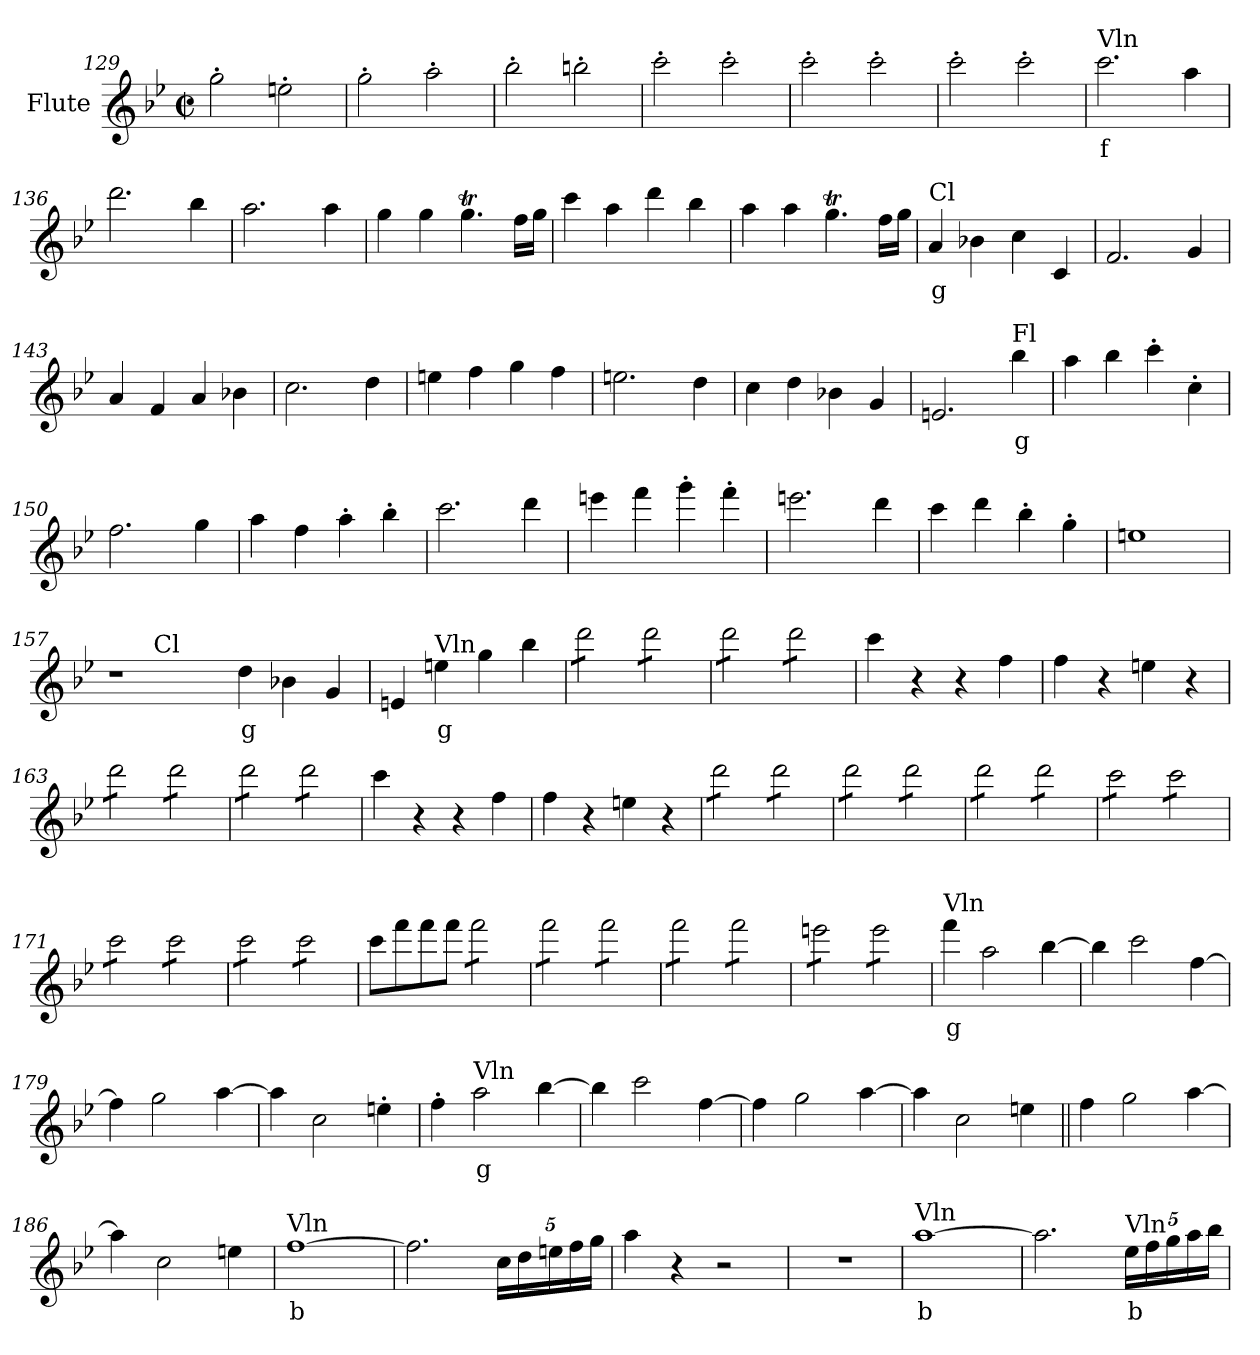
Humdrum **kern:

**kern	**text
*part1	*part1
*staff1	*staff1
*I"Flute	*
*I'Fl	*
*clefG2	*
*k[b-e-]	*
*M2/2	*
*met(c|)	*
=129	=129
2gg'	.
2een'	.
=130	=130
2gg'	.
2aa'	.
=131	=131
2bb-'	.
2bbn'	.
=132	=132
2ccc'	.
2ccc'	.
=133	=133
2ccc'	.
2ccc'	.
!!LO:PB:g=z
=134	=134
2ccc'	.
2ccc'	.
=135	=135
!LO:TX:a:t=Vln	!
!	!LO:LY:b:color=#FF0000
2.ccc	f
4aa	.
=136	=136
2.ddd	.
4bb-	.
=137	=137
2.aa	.
4aa	.
=138	=138
4gg	.
4gg	.
4.ggT	.
16ff\LL	.
16gg\JJ	.
=139	=139
4ccc	.
4aa	.
4ddd	.
4bb-	.
=140	=140
4aa	.
4aa	.
4.ggT	.
16ff\LL	.
16gg\JJ	.
=141	=141
!LO:TX:a:t=Cl	!
!	!LO:LY:b:color=#FF0000
4a	g
4b-X	.
4cc	.
4c	.
=142	=142
2.f	.
4g	.
=143	=143
4a	.
4f	.
4a	.
4b-X	.
!!LO:PB:g=z
=144	=144
2.cc	.
4dd	.
=145	=145
4ee	.
4ff	.
4gg	.
4ff	.
=146	=146
2.ee	.
4dd	.
=147	=147
4cc	.
4dd	.
4b-X	.
4g	.
=148	=148
2.e	.
!LO:TX:a:t=Fl	!
!	!LO:LY:b:color=#FF0000
4bb-	g
=149	=149
4aa	.
4bb-	.
4ccc'	.
4cc'	.
=150	=150
2.ff	.
4gg	.
=151	=151
4aa	.
4ff	.
4aa'	.
4bb-'	.
!!LO:PB:g=z
=152	=152
2.ccc	.
4ddd	.
=153	=153
4eeen	.
4fff	.
4ggg'	.
4fff'	.
=154	=154
2.eeen	.
4ddd	.
=155	=155
4ccc	.
4ddd	.
4bb-'	.
4gg'	.
=156	=156
1een	.
=157	=157
*^	*
1r	4ryy	.
!	!LO:TX:a:t=Cl	!
.	1.ryy	.
!	!	!LO:LY:b:color=#FF0000
4dd	.	g
4b-X	.	.
4g	.	.
*v	*v	*
!!LO:PB:g=z
=158	=158
4e	.
!LO:TX:a:t=Vln	!
!	!LO:LY:b:color=#FF0000
4een	g
4gg	.
4bb-	.
=159	=159
*tremolo	*
8dddL	.
8ddd	.
8ddd	.
8dddJ	.
8dddL	.
8ddd	.
8ddd	.
8dddJ	.
=160	=160
8dddL	.
8ddd	.
8ddd	.
8dddJ	.
8dddL	.
8ddd	.
8ddd	.
8dddJ	.
*Xtremolo	*
=161	=161
4ccc\	.
4r	.
4r	.
4ff\	.
=162	=162
4ff\	.
4r	.
4een\	.
4r	.
=163	=163
*tremolo	*
8dddL	.
8ddd	.
8ddd	.
8dddJ	.
8dddL	.
8ddd	.
8ddd	.
8dddJ	.
=164	=164
8dddL	.
8ddd	.
8ddd	.
8dddJ	.
8dddL	.
8ddd	.
8ddd	.
8dddJ	.
*Xtremolo	*
=165	=165
4ccc\	.
4r	.
4r	.
4ff\	.
=166	=166
4ff\	.
4r	.
4een\	.
4r	.
=167	=167
*tremolo	*
8dddL	.
8ddd	.
8ddd	.
8dddJ	.
8dddL	.
8ddd	.
8ddd	.
8dddJ	.
=168	=168
8dddL	.
8ddd	.
8ddd	.
8dddJ	.
8dddL	.
8ddd	.
8ddd	.
8dddJ	.
=169	=169
8dddL	.
8ddd	.
8ddd	.
8dddJ	.
8dddL	.
8ddd	.
8ddd	.
8dddJ	.
=170	=170
8cccL	.
8ccc	.
8ccc	.
8cccJ	.
8cccL	.
8ccc	.
8ccc	.
8cccJ	.
!!LO:PB:g=z
=171	=171
8cccL	.
8ccc	.
8ccc	.
8cccJ	.
8cccL	.
8ccc	.
8ccc	.
8cccJ	.
=172	=172
8cccL	.
8ccc	.
8ccc	.
8cccJ	.
8cccL	.
8ccc	.
8ccc	.
8cccJ	.
*Xtremolo	*
=173	=173
8ccc\L	.
8fff\	.
8fff\	.
8fff\J	.
*tremolo	*
8fffL	.
8fff	.
8fff	.
8fffJ	.
=174	=174
8fffL	.
8fff	.
8fff	.
8fffJ	.
8fffL	.
8fff	.
8fff	.
8fffJ	.
=175	=175
8fffL	.
8fff	.
8fff	.
8fffJ	.
8fffL	.
8fff	.
8fff	.
8fffJ	.
=176	=176
8eeenL	.
8eeen	.
8eeen	.
8eeenJ	.
8eeeL	.
8eee	.
8eee	.
8eeeJ	.
*Xtremolo	*
=177	=177
!LO:TX:a:t=Vln	!
!	!LO:LY:b:color=#FF0000
4fff	g
2aa	.
[4bb-	.
=178	=178
4bb-]	.
2ccc	.
[4ff	.
=179	=179
4ff]	.
2gg	.
[4aa	.
!!LO:PB:g=z
=180	=180
4aa]	.
2cc	.
4een'\	.
=181	=181
4ff'\	.
!LO:TX:a:t=Vln	!
!	!LO:LY:b:color=#FF0000
2aa	g
[4bb-	.
=182	=182
4bb-]	.
2ccc	.
[4ff	.
=183	=183
4ff]	.
2gg	.
[4aa	.
=184	=184
4aa]	.
2cc	.
4een\	.
=185||	=185||
4ff\	.
2gg	.
[4aa	.
!!LO:PB:g=z
=186	=186
4aa]	.
2cc	.
4een\	.
=187	=187
!LO:TX:a:t=Vln	!
!	!LO:LY:b:color=#FF0000
[1ff	b
=188	=188
2.ff\]	.
*Xbrackettup	*
20cc\LL	.
20dd\	.
20een\	.
20ff\	.
20gg\JJ	.
=189	=189
4aa	.
4r	.
2r	.
=190	=190
1r	.
=191	=191
!LO:TX:a:t=Vln	!
!	!LO:LY:b:color=#FF0000
[1aa	b
=192	=192
2.aa\]	.
!LO:TX:a:t=Vln	!
!	!LO:LY:b:color=#FF0000
20ee-\LL	b
20ff\	.
20gg\	.
20aa\	.
20bb-\JJ	.
=	=
*-	*-
